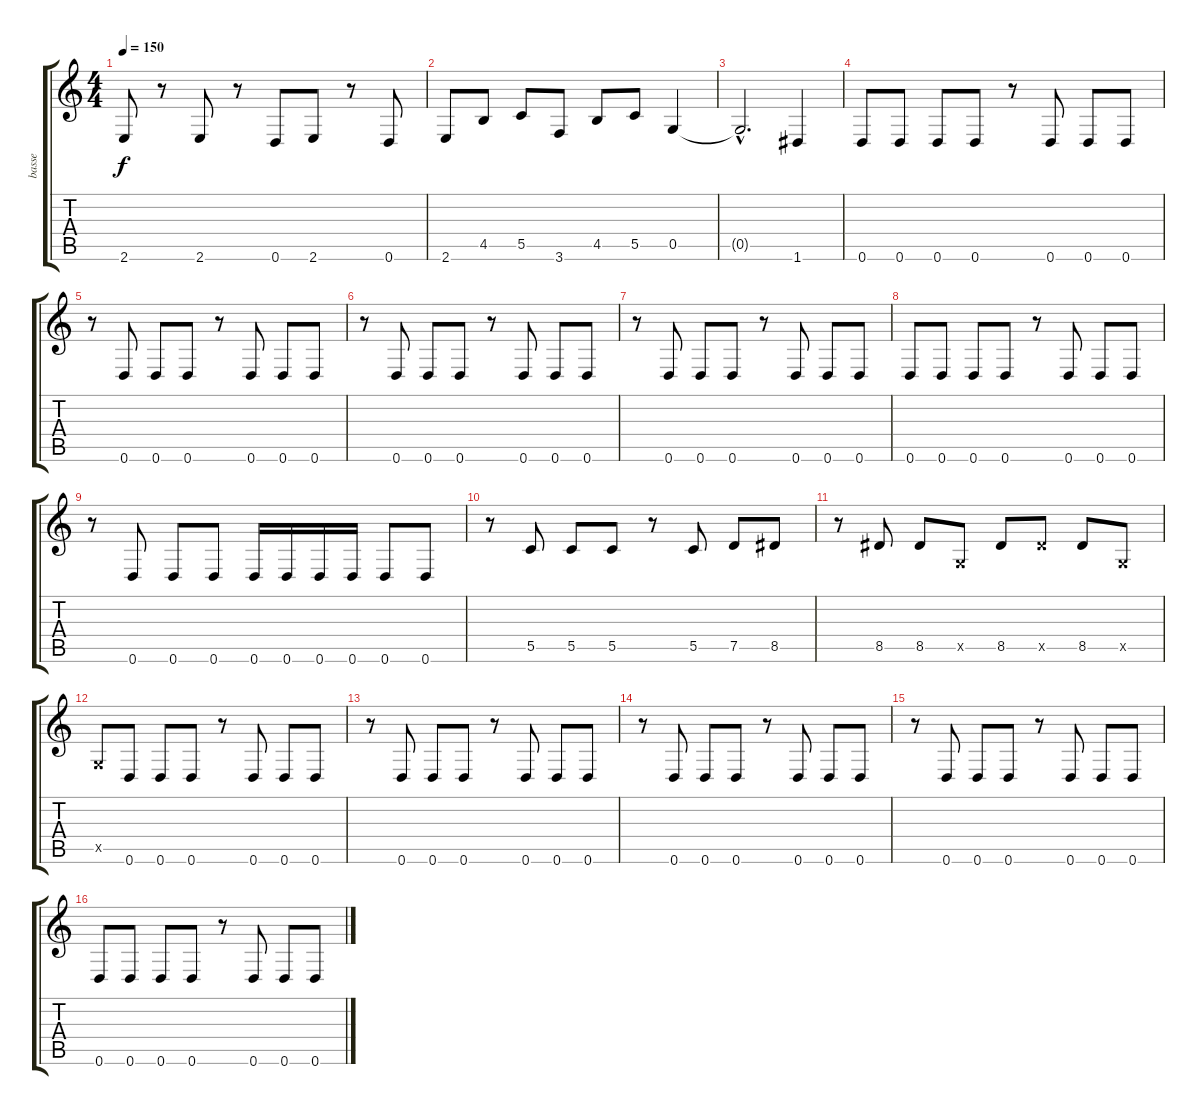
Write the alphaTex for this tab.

\track ("basse" "basse") {instrument electricbassfinger}
\staff {score tabs}
\tuning (D4 A3 F3 C3 G2 D2) {hide}
\ts (4 4)
\tempo 150
\clef g2
\ks c
2.6.8{dy f} r.8 2.6.8 r.8 0.6.8 2.6.8 r.8 0.6.8 |
2.6.8 4.5.8 5.5.8 3.6.8 4.5.8 5.5.8 0.5.4 |
0.5{hac t}.2{d} 1.6.4 |
0.6.8 0.6.8 0.6.8 0.6.8 r.8 0.6.8 0.6.8 0.6.8 |
r.8 0.6.8 0.6.8 0.6.8 r.8 0.6.8 0.6.8 0.6.8 |
r.8 0.6.8 0.6.8 0.6.8 r.8 0.6.8 0.6.8 0.6.8 |
r.8 0.6.8 0.6.8 0.6.8 r.8 0.6.8 0.6.8 0.6.8 |
0.6.8 0.6.8 0.6.8 0.6.8 r.8 0.6.8 0.6.8 0.6.8 |
r.8 0.6.8 0.6.8 0.6.8 0.6.16 0.6.16 0.6.16 0.6.16 0.6.8 0.6.8 |
r.8 5.5.8 5.5.8 5.5.8 r.8 5.5.8 7.5.8 8.5.8 |
r.8 8.5.8 8.5.8 0.5{x}.8 8.5.8 8.5{x}.8 8.5.8 0.5{x}.8 |
0.5{x}.8 0.6.8 0.6.8 0.6.8 r.8 0.6.8 0.6.8 0.6.8 |
r.8 0.6.8 0.6.8 0.6.8 r.8 0.6.8 0.6.8 0.6.8 |
r.8 0.6.8 0.6.8 0.6.8 r.8 0.6.8 0.6.8 0.6.8 |
r.8 0.6.8 0.6.8 0.6.8 r.8 0.6.8 0.6.8 0.6.8 |
0.6.8 0.6.8 0.6.8 0.6.8 r.8 0.6.8 0.6.8 0.6.8
